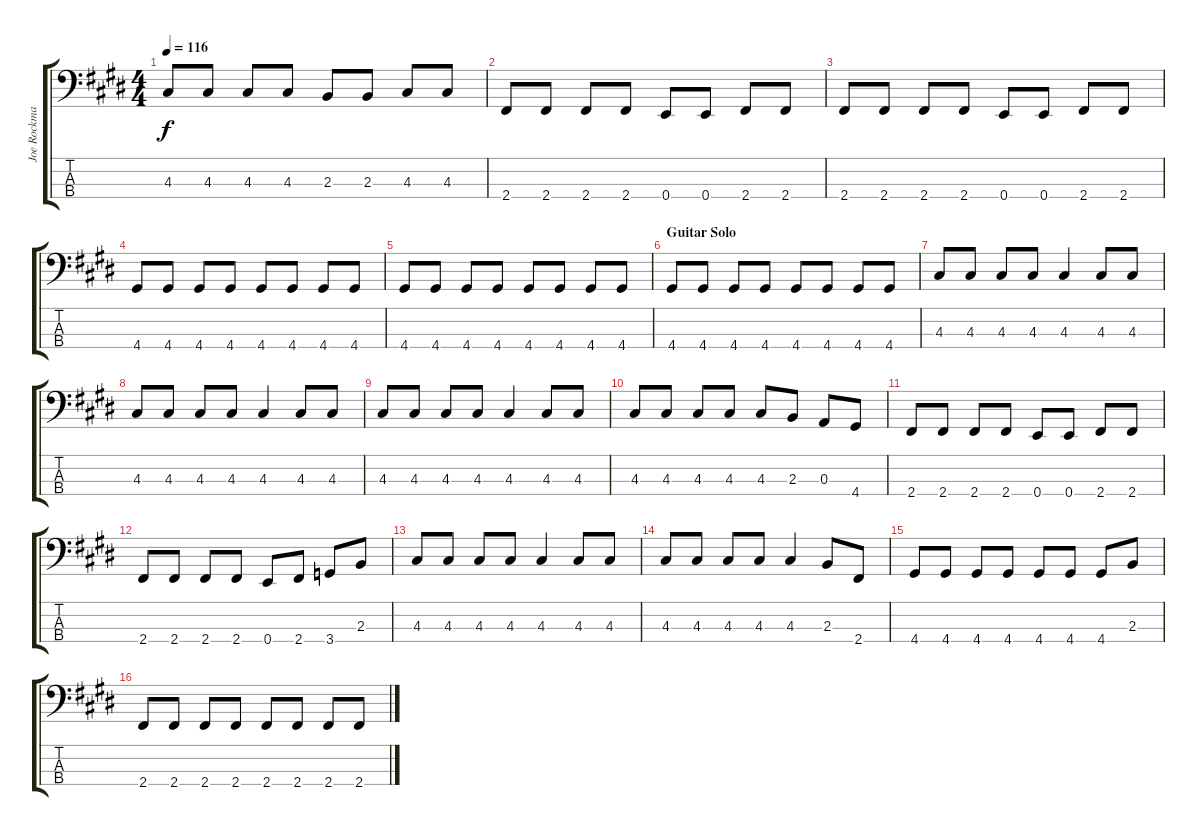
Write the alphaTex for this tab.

\track ("Joe Rockman" "Joe Rockma") {instrument electricbassfinger}
\staff {score tabs}
\tuning (G2 D2 A1 E1) {hide}
\ts (4 4)
\tempo 116
\clef f4
\ks e
4.3.8{dy f} 4.3.8 4.3.8 4.3.8 2.3.8 2.3.8 4.3.8 4.3.8 |
2.4.8 2.4.8 2.4.8 2.4.8 0.4.8 0.4.8 2.4.8 2.4.8 |
2.4.8 2.4.8 2.4.8 2.4.8 0.4.8 0.4.8 2.4.8 2.4.8 |
4.4.8 4.4.8 4.4.8 4.4.8 4.4.8 4.4.8 4.4.8 4.4.8 |
4.4.8 4.4.8 4.4.8 4.4.8 4.4.8 4.4.8 4.4.8 4.4.8 |
\section ("" "Guitar Solo")
4.4.8 4.4.8 4.4.8 4.4.8 4.4.8 4.4.8 4.4.8 4.4.8 |
4.3.8 4.3.8 4.3.8 4.3.8 4.3.4 4.3.8 4.3.8 |
4.3.8 4.3.8 4.3.8 4.3.8 4.3.4 4.3.8 4.3.8 |
4.3.8 4.3.8 4.3.8 4.3.8 4.3.4 4.3.8 4.3.8 |
4.3.8 4.3.8 4.3.8 4.3.8 4.3.8 2.3.8 0.3.8 4.4.8 |
2.4.8 2.4.8 2.4.8 2.4.8 0.4.8 0.4.8 2.4.8 2.4.8 |
2.4.8 2.4.8 2.4.8 2.4.8 0.4.8 2.4.8 3.4.8 2.3.8 |
4.3.8 4.3.8 4.3.8 4.3.8 4.3.4 4.3.8 4.3.8 |
4.3.8 4.3.8 4.3.8 4.3.8 4.3.4 2.3.8 2.4.8 |
4.4.8 4.4.8 4.4.8 4.4.8 4.4.8 4.4.8 4.4.8 2.3.8 |
2.4.8 2.4.8 2.4.8 2.4.8 2.4.8 2.4.8 2.4.8 2.4.8
